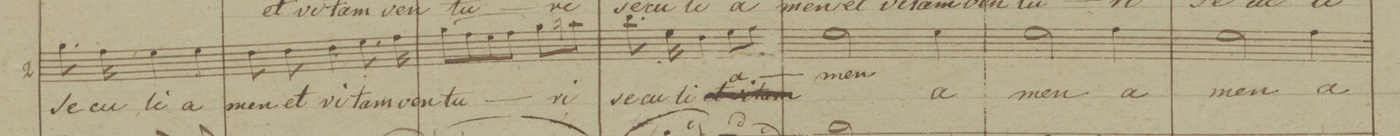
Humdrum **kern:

**kern	**text	**text	**dynam
*I"2.	*	*	*
*clefC3	*	*	*
*k[b-]	*	*	*
*M3/4	*	*	*
8.a\	se-	.	.
16g\	-cu-	.	.
4f\	-li	.	.
4f\	a-	.	.
=161	=161	=161	=161
8e\	-men	.	.
8e\	et	et	.
4e\	vi-	vi-	.
8.f\	-tam	-tam	.
16g\	ven-	ven-	.
=162	=162	=162	=162
(8a\L	-tu-	-tu-	.
8g\	.	.	.
8f\	.	.	.
8g\J)	.	.	.
8a\L	-ri	-ri	.
8bn\J	.	.	.
=163	=163	=163	=163
8.cc\	se-	se-	.
16f\	-cu-	-cu-	.
4e\	-li	-li	.
8f\L	a-	a-	.
8g\J	.	.	.
=164	=164	=164	=164
2f\	-men	-men	.
4f\	a-	a-	.
=165	=165	=165	=165
2f\	-men	-men	.
4g\	a-	a	.
=166	=166	=166	=166
2f\	-men	-men	.
4g\	a	a-	.
=167	=167	=167	=167
*-	*-	*-	*-
